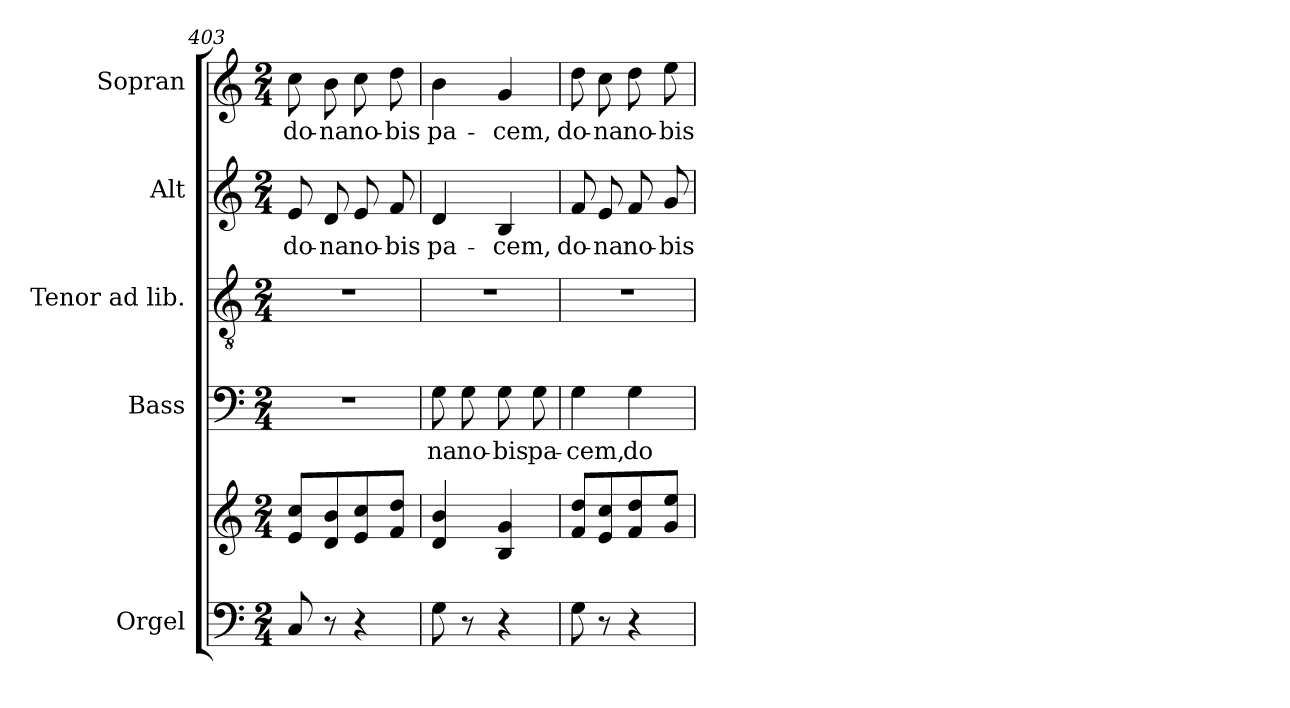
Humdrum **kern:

**kern	**kern	**kern	**text	**kern	**kern	**text	**kern	**text
*part5	*part5	*part4	*part4	*part3	*part2	*part2	*part1	*part1
*staff6	*staff5	*staff4	*staff4	*staff3	*staff2	*staff2	*staff1	*staff1
*I"Orgel	*	*I"Bass	*	*I"Tenor ad lib.	*I"Alt	*	*I"Sopran	*
*I'Org.	*	*I'B	*	*I'T	*I'A	*	*I'S	*
*clefF4	*clefG2	*clefF4	*	*clefGv2	*clefG2	*	*clefG2	*
*k[]	*k[]	*k[]	*	*k[]	*k[]	*	*k[]	*
*C:	*C:	*C:	*	*C:	*C:	*	*C:	*
*M2/4	*M2/4	*M2/4	*	*M2/4	*M2/4	*	*M2/4	*
=403	=403	=403	=403	=403	=403	=403	=403	=403
!	!	!	!	!	!	!LO:LY:b	!	!LO:LY:b
8C/	8e/ 8cc/L	2r	.	2r	8e/	do-	8cc\	do-
!	!	!	!	!	!	!LO:LY:b	!	!LO:LY:b
8r	8d/ 8b/	.	.	.	8d/	-na	8b\	-na
!	!	!	!	!	!	!LO:LY:b	!	!LO:LY:b
4r	8e/ 8cc/	.	.	.	8e/	no-	8cc\	no-
!	!	!	!	!	!	!LO:LY:b	!	!LO:LY:b
.	8f/ 8dd/J	.	.	.	8f/	-bis	8dd\	-bis
=404	=404	=404	=404	=404	=404	=404	=404	=404
!	!	!	!LO:LY:b	!	!	!LO:LY:b	!	!LO:LY:b
8G\	4d/ 4b/	8G\	-na	2r	4d/	pa-	4b\	pa-
!	!	!	!LO:LY:b	!	!	!	!	!
8r	.	8G\	no-	.	.	.	.	.
!	!	!	!LO:LY:b	!	!	!LO:LY:b	!	!LO:LY:b
4r	4B/ 4g/	8G\	-bis	.	4B/	-cem,	4g/	-cem,
!	!	!	!LO:LY:b	!	!	!	!	!
.	.	8G\	pa-	.	.	.	.	.
=405	=405	=405	=405	=405	=405	=405	=405	=405
!	!	!	!LO:LY:b	!	!	!LO:LY:b	!	!LO:LY:b
8G\	8f/ 8dd/L	4G\	-cem,	2r	8f/	do-	8dd\	do-
!	!	!	!	!	!	!LO:LY:b	!	!LO:LY:b
8r	8e/ 8cc/	.	.	.	8e/	-na	8cc\	-na
!	!	!	!LO:LY:b	!	!	!LO:LY:b	!	!LO:LY:b
4r	8f/ 8dd/	4G\	do-	.	8f/	no-	8dd\	no-
!	!	!	!	!	!	!LO:LY:b	!	!LO:LY:b
.	8g/ 8ee/J	.	.	.	8g/	-bis	8ee\	-bis
=	=	=	=	=	=	=	=	=
*-	*-	*-	*-	*-	*-	*-	*-	*-
